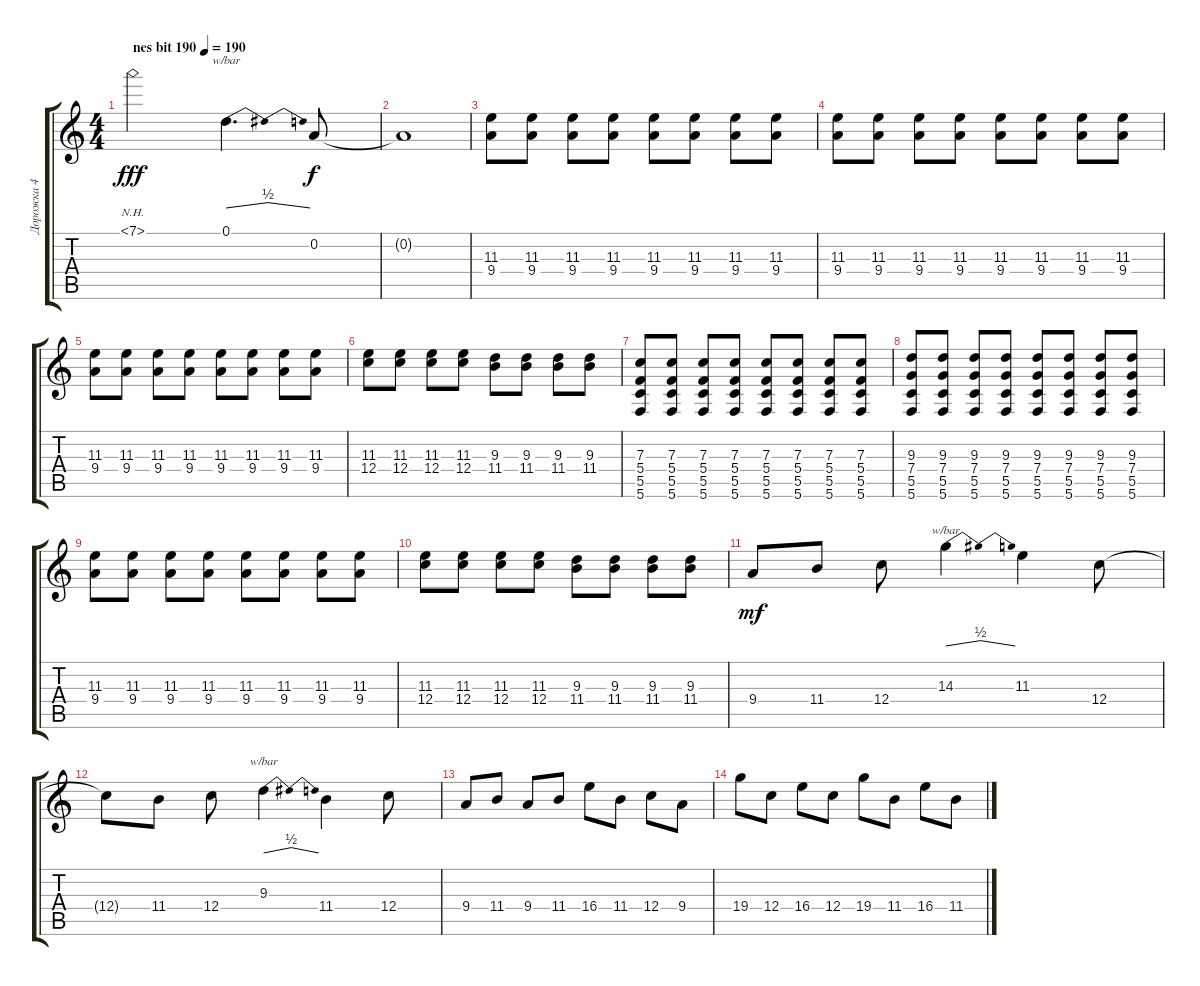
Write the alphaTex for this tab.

\track ("Дорожка 4" "Дорожка 4") {instrument overdrivenguitar}
\staff {score tabs}
\tuning (D4 A3 F3 C3 G2 C2) {hide}
\ts (4 4)
\tempo (190 "nes bit 190")
\clef g2
\ks c
7.1{nh}.2{dy fff instrument overdrivenguitar} 0.1.4{d tbe (dip default 0 0 30 2 60 0)} 0.2.8{dy f} |
0.2{t}.1 |
(11.3 9.4).8 (11.3 9.4).8 (11.3 9.4).8 (11.3 9.4).8 (11.3 9.4).8 (11.3 9.4).8 (11.3 9.4).8 (11.3 9.4).8 |
(11.3 9.4).8 (11.3 9.4).8 (11.3 9.4).8 (11.3 9.4).8 (11.3 9.4).8 (11.3 9.4).8 (11.3 9.4).8 (11.3 9.4).8 |
(11.3 9.4).8 (11.3 9.4).8 (11.3 9.4).8 (11.3 9.4).8 (11.3 9.4).8 (11.3 9.4).8 (11.3 9.4).8 (11.3 9.4).8 |
(11.3 12.4).8 (11.3 12.4).8 (11.3 12.4).8 (11.3 12.4).8 (9.3 11.4).8 (9.3 11.4).8 (9.3 11.4).8 (9.3 11.4).8 |
(7.3 5.4 5.5 5.6).8 (7.3 5.4 5.5 5.6).8 (7.3 5.4 5.5 5.6).8 (7.3 5.4 5.5 5.6).8 (7.3 5.4 5.5 5.6).8 (7.3 5.4 5.5 5.6).8 (7.3 5.4 5.5 5.6).8 (7.3 5.4 5.5 5.6).8 |
(9.3 7.4 5.5 5.6).8 (9.3 7.4 5.5 5.6).8 (9.3 7.4 5.5 5.6).8 (9.3 7.4 5.5 5.6).8 (9.3 7.4 5.5 5.6).8 (9.3 7.4 5.5 5.6).8 (9.3 7.4 5.5 5.6).8 (9.3 7.4 5.5 5.6).8 |
(11.3 9.4).8 (11.3 9.4).8 (11.3 9.4).8 (11.3 9.4).8 (11.3 9.4).8 (11.3 9.4).8 (11.3 9.4).8 (11.3 9.4).8 |
(11.3 12.4).8 (11.3 12.4).8 (11.3 12.4).8 (11.3 12.4).8 (9.3 11.4).8 (9.3 11.4).8 (9.3 11.4).8 (9.3 11.4).8 |
9.4.8{dy mf} 11.4.8 12.4.8 14.3.4{tbe (dip default 0 0 30 2 60 0)} 11.3.4 12.4.8 |
12.4{t}.8 11.4.8 12.4.8 9.3.4{tbe (dip default 0 0 30 2 60 0)} 11.4.4 12.4.8 |
9.4.8 11.4.8 9.4.8 11.4.8 16.4.8 11.4.8 12.4.8 9.4.8 |
19.4.8 12.4.8 16.4.8 12.4.8 19.4.8 11.4.8 16.4.8 11.4.8
